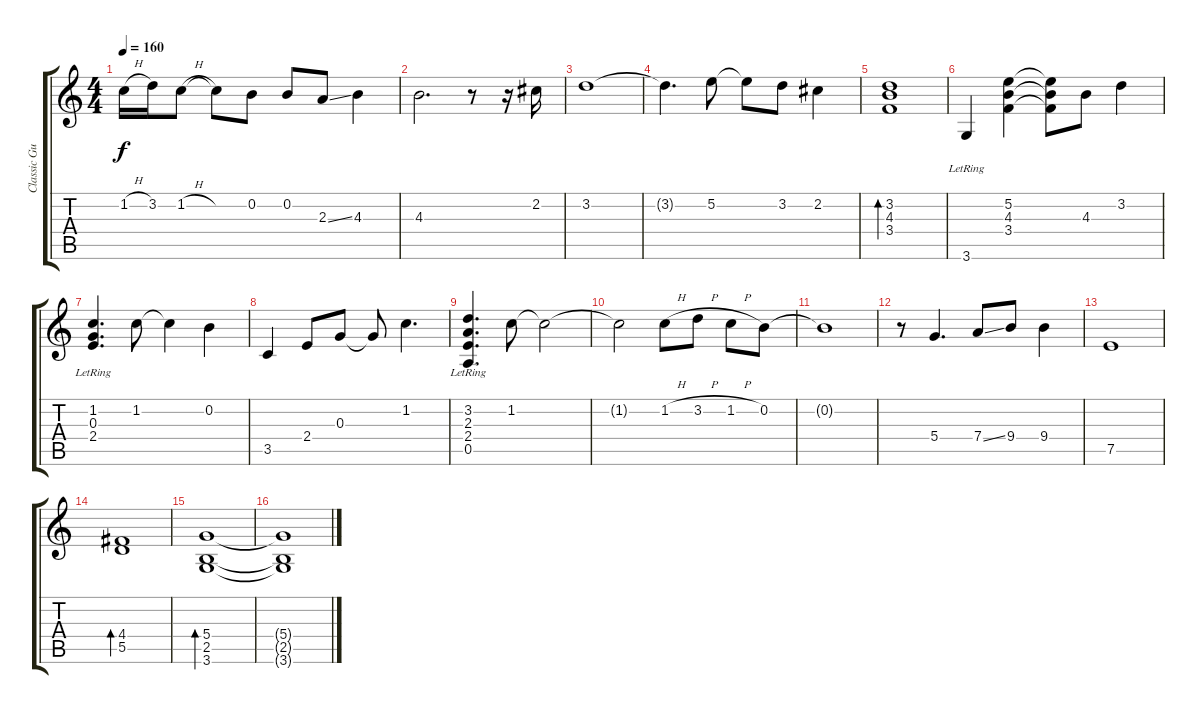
\track ("Classic Guitar" "Classic Gu") {instrument acousticguitarnylon}
\staff {score tabs}
\tuning (E4 B3 G3 D3 A2 E2) {hide}
\ts (4 4)
\tempo 160
\clef g2
\ks c
1.2{h}.16{dy f} 3.2.16 1.2{h}.8 1.2{t}.8 0.2.8 0.2.8 2.3{ss}.8 4.3.4 |
4.3.2{d} r.8 r.16 2.2.16 |
3.2.1 |
3.2{t}.4{d} 5.2.8 5.2{t}.8 3.2.8 2.2.4 |
(3.2 4.3 3.4).1{bd 240} |
3.6{lr}.4 (5.2 4.3 3.4).4 (5.2{t} 4.3{t} 3.4{t}).8 4.3.8 3.2.4 |
(1.2 0.3{lr} 2.4{lr}).4{d} 1.2.8 1.2{t}.4 0.2.4 |
3.5.4 2.4.8 0.3.8 0.3{t}.8 1.2.4{d} |
(3.2 2.3 2.4 0.5{lr}).4{d} 1.2.8 1.2{t}.2 |
1.2{t}.2 1.2{h}.8 3.2{h}.8 1.2{h}.8 0.2.8 |
0.2{t}.1 |
r.8 5.4.4{d} 7.4{ss}.8 9.4.8 9.4.4 |
7.5.1 |
(4.4 5.5).1{bd 240} |
(5.4 2.5 3.6).1{bd 240} |
(5.4{t} 2.5{t} 3.6{t}).1
